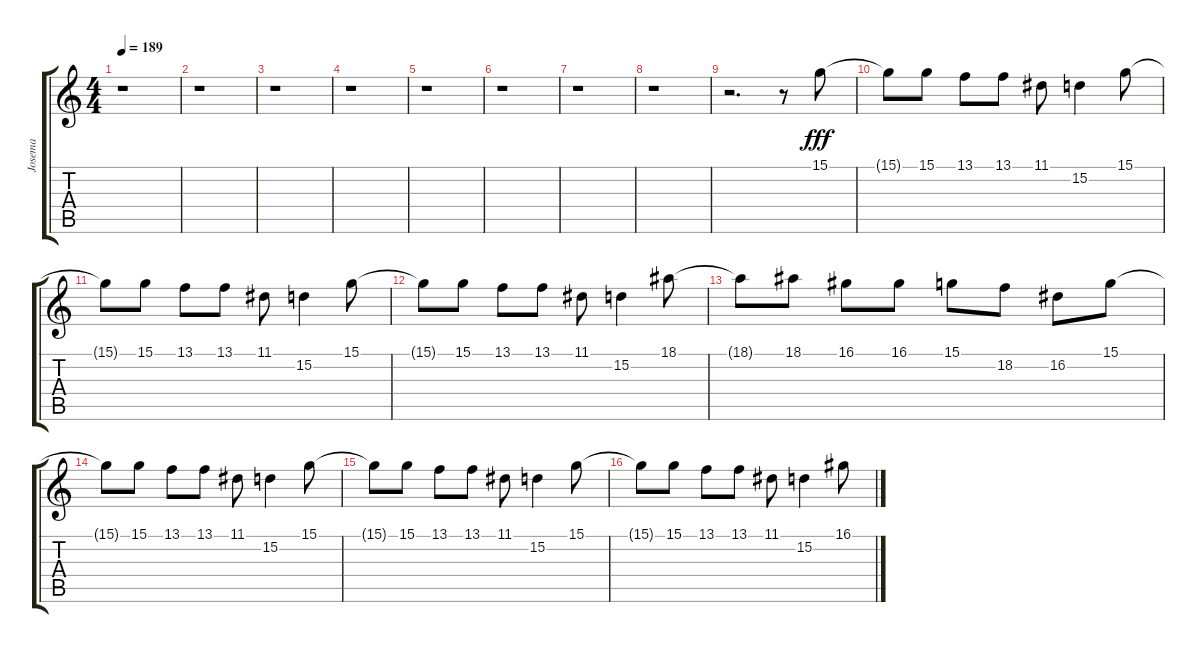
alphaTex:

\track ("Josema" "Josema") {instrument piccolo}
\staff {score tabs}
\tuning (E4 B3 G3 D3 A2 E2) {hide}
\ts (4 4)
\tempo 189
\clef g2
\ks c
r.1{dy fff instrument piccolo} |
r.1 |
r.1 |
r.1 |
r.1 |
r.1 |
r.1 |
r.1 |
r.2{d} r.8 15.1.8 |
15.1{t}.8 15.1.8 13.1.8 13.1.8 11.1.8 15.2.4 15.1.8 |
15.1{t}.8 15.1.8 13.1.8 13.1.8 11.1.8 15.2.4 15.1.8 |
15.1{t}.8 15.1.8 13.1.8 13.1.8 11.1.8 15.2.4 18.1.8 |
18.1{t}.8 18.1.8 16.1.8 16.1.8 15.1.8 18.2.8 16.2.8 15.1.8 |
15.1{t}.8 15.1.8 13.1.8 13.1.8 11.1.8 15.2.4 15.1.8 |
15.1{t}.8 15.1.8 13.1.8 13.1.8 11.1.8 15.2.4 15.1.8 |
15.1{t}.8 15.1.8 13.1.8 13.1.8 11.1.8 15.2.4 16.1.8
